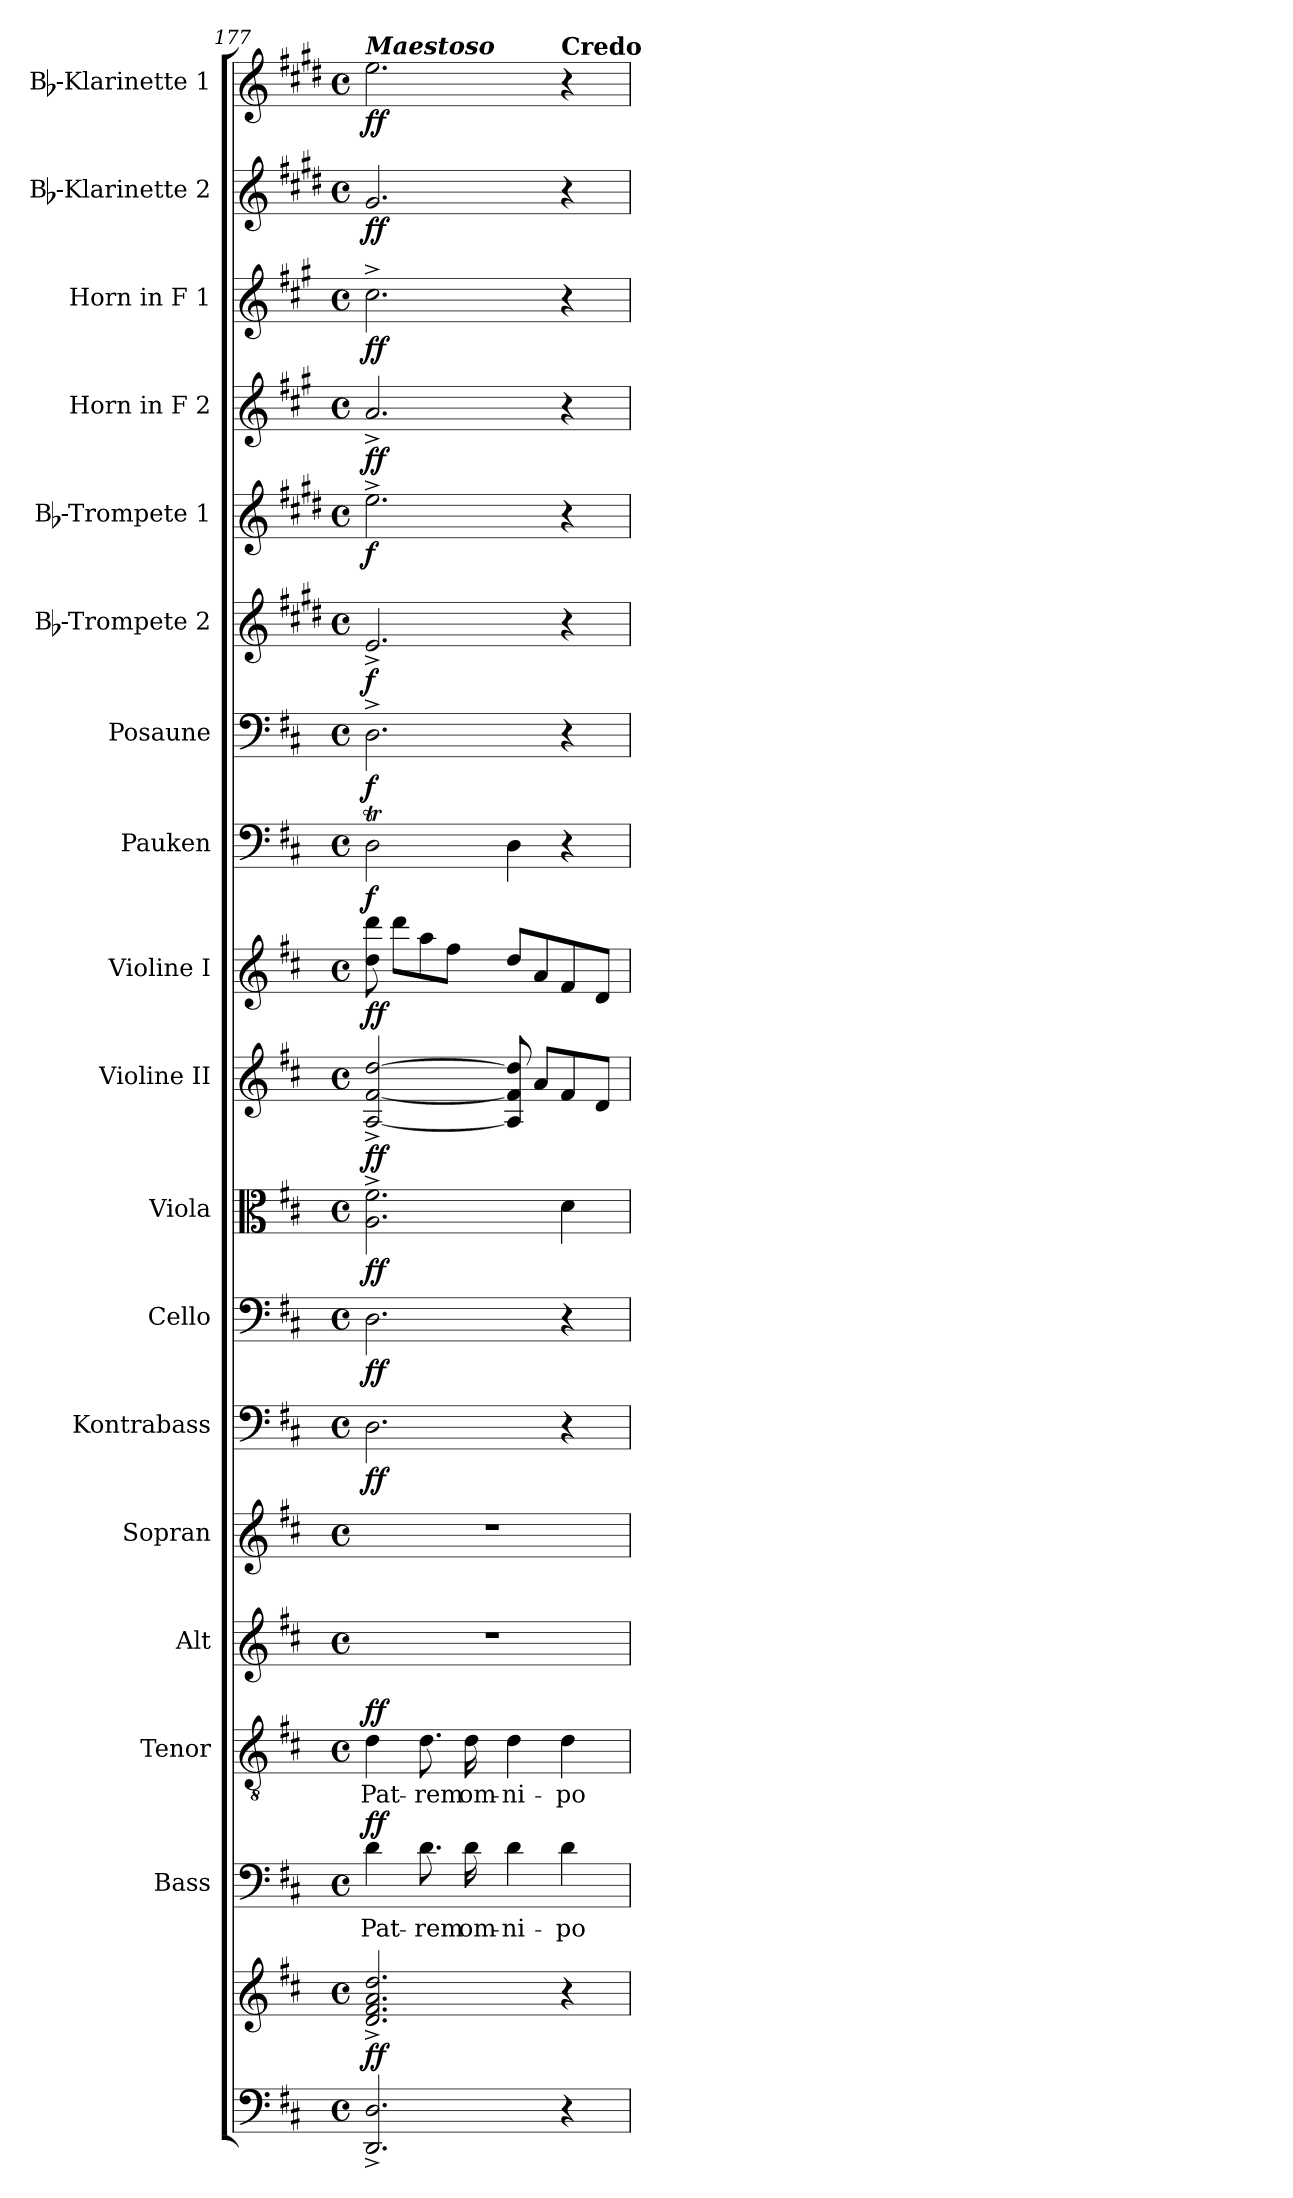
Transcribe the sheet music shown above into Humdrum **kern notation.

**kern	**kern	**dynam	**kern	**text	**dynam	**kern	**text	**dynam	**kern	**kern	**kern	**dynam	**kern	**dynam	**kern	**dynam	**kern	**dynam	**kern	**dynam	**kern	**dynam	**kern	**dynam	**kern	**dynam	**kern	**dynam	**kern	**dynam	**kern	**dynam	**kern	**dynam	**kern	**dynam
*part18	*part18	*part18	*part17	*part17	*part17	*part16	*part16	*part16	*part15	*part14	*part13	*part13	*part12	*part12	*part11	*part11	*part10	*part10	*part9	*part9	*part8	*part8	*part7	*part7	*part6	*part6	*part5	*part5	*part4	*part4	*part3	*part3	*part2	*part2	*part1	*part1
*staff19	*staff18	*staff18/19	*staff17	*staff17	*staff17	*staff16	*staff16	*staff16	*staff15	*staff14	*staff13	*staff13	*staff12	*staff12	*staff11	*staff11	*staff10	*staff10	*staff9	*staff9	*staff8	*staff8	*staff7	*staff7	*staff6	*staff6	*staff5	*staff5	*staff4	*staff4	*staff3	*staff3	*staff2	*staff2	*staff1	*staff1
*	*	*	*I"Bass	*	*	*I"Tenor	*	*	*I"Alt	*I"Sopran	*I"Kontrabass	*	*I"Cello	*	*I"Viola	*	*I"Violine II	*	*I"Violine I	*	*I"Pauken	*	*I"Posaune	*	*I"Bb-Trompete 2	*	*I"Bb-Trompete 1	*	*I"Horn in F 2	*	*I"Horn in F 1	*	*I"Bb-Klarinette 2	*	*I"Bb-Klarinette 1	*
*	*	*	*I'B.	*	*	*I'T.	*	*	*I'A.	*I'S.	*I'Kb.	*	*	*	*I'Vla.	*	*I'Vl. II	*	*I'Vl. I	*	*I'Pk.	*	*I'Pos.	*	*I'Bb Trp. 2	*	*I'Bb Trp. 1	*	*	*	*	*	*I'Bb Kl. 2	*	*I'Bb Kl. 1	*
!!LO:PB:g=z
*clefF4	*clefG2	*	*clefF4	*	*	*clefGv2	*	*	*clefG2	*clefG2	*clefF4	*	*clefF4	*	*clefC3	*	*clefG2	*	*clefG2	*	*clefF4	*	*clefF4	*	*clefG2	*	*clefG2	*	*clefG2	*	*clefG2	*	*clefG2	*	*clefG2	*
*	*	*	*	*	*	*	*	*	*	*	*ITrd7c12	*	*	*	*	*	*	*	*	*	*	*	*	*	*ITrd1c2	*	*ITrd1c2	*	*ITrd4c7	*	*ITrd4c7	*	*ITrd1c2	*	*ITrd1c2	*
*k[f#c#]	*k[f#c#]	*	*k[f#c#]	*	*	*k[f#c#]	*	*	*k[f#c#]	*k[f#c#]	*k[f#c#]	*	*k[f#c#]	*	*k[f#c#]	*	*k[f#c#]	*	*k[f#c#]	*	*k[f#c#]	*	*k[f#c#]	*	*k[f#c#]	*	*k[f#c#]	*	*k[f#c#]	*	*k[f#c#]	*	*k[f#c#]	*	*k[f#c#]	*
*D:	*D:	*	*D:	*	*	*D:	*	*	*D:	*D:	*D:	*	*D:	*	*D:	*	*D:	*	*D:	*	*D:	*	*D:	*	*D:	*	*D:	*	*D:	*	*D:	*	*D:	*	*D:	*
*M4/4	*M4/4	*	*M4/4	*	*	*M4/4	*	*	*M4/4	*M4/4	*M4/4	*	*M4/4	*	*M4/4	*	*M4/4	*	*M4/4	*	*M4/4	*	*M4/4	*	*M4/4	*	*M4/4	*	*M4/4	*	*M4/4	*	*M4/4	*	*M4/4	*
*met(c)	*met(c)	*	*met(c)	*	*	*met(c)	*	*	*met(c)	*met(c)	*met(c)	*	*met(c)	*	*met(c)	*	*met(c)	*	*met(c)	*	*met(c)	*	*met(c)	*	*met(c)	*	*met(c)	*	*met(c)	*	*met(c)	*	*met(c)	*	*met(c)	*
=177	=177	=177	=177	=177	=177	=177	=177	=177	=177	=177	=177	=177	=177	=177	=177	=177	=177	=177	=177	=177	=177	=177	=177	=177	=177	=177	=177	=177	=177	=177	=177	=177	=177	=177	=177	=177
!	!	!	!	!	!	!	!	!	!	!	!	!	!	!	!	!	!	!	!	!	!	!	!	!	!	!	!	!	!	!	!	!	!	!	!LO:TX:a:Bi:t=Maestoso	!
!	!	!LO:DY:b	!	!LO:LY:b	!LO:DY:a	!	!LO:LY:b	!LO:DY:a	!	!	!	!LO:DY:b	!	!LO:DY:b	!	!LO:DY:b	!	!LO:DY:b	!	!LO:DY:b	!	!LO:DY:b	!	!LO:DY:b	!	!LO:DY:b	!	!LO:DY:b	!	!LO:DY:b	!	!LO:DY:b	!	!LO:DY:b	!	!LO:DY:b
2.DD/^< 2.D/^<	2.d/^< 2.f#/^< 2.a/^< 2.dd/^<	ff	4d\	Pat-	ff	4d\	Pat-	ff	1r	1r	2.DD\	ff	2.D\	ff	2.A\^> 2.f#\^>	ff	[2A/^< [2f#/^< [2dd/^<	ff	8dd\ 8ddd\	ff	2DT\	f	2.D^>\	f	2.d^</	f	2.dd^>\	f	2.d^</	ff	2.f#^>\	ff	2.f#/	ff	2.dd\	ff
.	.	.	.	.	.	.	.	.	.	.	.	.	.	.	.	.	.	.	8ddd\L	.	.	.	.	.	.	.	.	.	.	.	.	.	.	.	.	.
!	!	!	!	!LO:LY:b	!	!	!LO:LY:b	!	!	!	!	!	!	!	!	!	!	!	!	!	!	!	!	!	!	!	!	!	!	!	!	!	!	!	!	!
.	.	.	8.d\	-rem	.	8.d\	-rem	.	.	.	.	.	.	.	.	.	.	.	8aa\	.	.	.	.	.	.	.	.	.	.	.	.	.	.	.	.	.
.	.	.	.	.	.	.	.	.	.	.	.	.	.	.	.	.	.	.	8ff#\J	.	.	.	.	.	.	.	.	.	.	.	.	.	.	.	.	.
!	!	!	!	!LO:LY:b	!	!	!LO:LY:b	!	!	!	!	!	!	!	!	!	!	!	!	!	!	!	!	!	!	!	!	!	!	!	!	!	!	!	!	!
.	.	.	16d\	om-	.	16d\	om-	.	.	.	.	.	.	.	.	.	.	.	.	.	.	.	.	.	.	.	.	.	.	.	.	.	.	.	.	.
!	!	!	!	!LO:LY:b	!	!	!LO:LY:b	!	!	!	!	!	!	!	!	!	!	!	!	!	!	!	!	!	!	!	!	!	!	!	!	!	!	!	!	!
.	.	.	4d\	-ni-	.	4d\	-ni-	.	.	.	.	.	.	.	.	.	8A/] 8f#/] 8dd/]	.	8dd/L	.	4D\	.	.	.	.	.	.	.	.	.	.	.	.	.	.	.
.	.	.	.	.	.	.	.	.	.	.	.	.	.	.	.	.	8a/L	.	8a/	.	.	.	.	.	.	.	.	.	.	.	.	.	.	.	.	.
!	!	!	!	!	!	!	!	!	!	!	!	!	!	!	!	!	!	!	!	!	!	!	!	!	!	!	!	!	!	!	!	!	!	!	!LO:TX:a:B:t=Credo	!
!	!	!	!	!LO:LY:b	!	!	!LO:LY:b	!	!	!	!	!	!	!	!	!	!	!	!	!	!	!	!	!	!	!	!	!	!	!	!	!	!	!	!	!
4r	4r	.	4d\	-po-	.	4d\	-po-	.	.	.	4r	.	4r	.	4d\	.	8f#/	.	8f#/	.	4r	.	4r	.	4r	.	4r	.	4r	.	4r	.	4r	.	4r	.
.	.	.	.	.	.	.	.	.	.	.	.	.	.	.	.	.	8d/J	.	8d/J	.	.	.	.	.	.	.	.	.	.	.	.	.	.	.	.	.
=	=	=	=	=	=	=	=	=	=	=	=	=	=	=	=	=	=	=	=	=	=	=	=	=	=	=	=	=	=	=	=	=	=	=	=	=
*-	*-	*-	*-	*-	*-	*-	*-	*-	*-	*-	*-	*-	*-	*-	*-	*-	*-	*-	*-	*-	*-	*-	*-	*-	*-	*-	*-	*-	*-	*-	*-	*-	*-	*-	*-	*-
